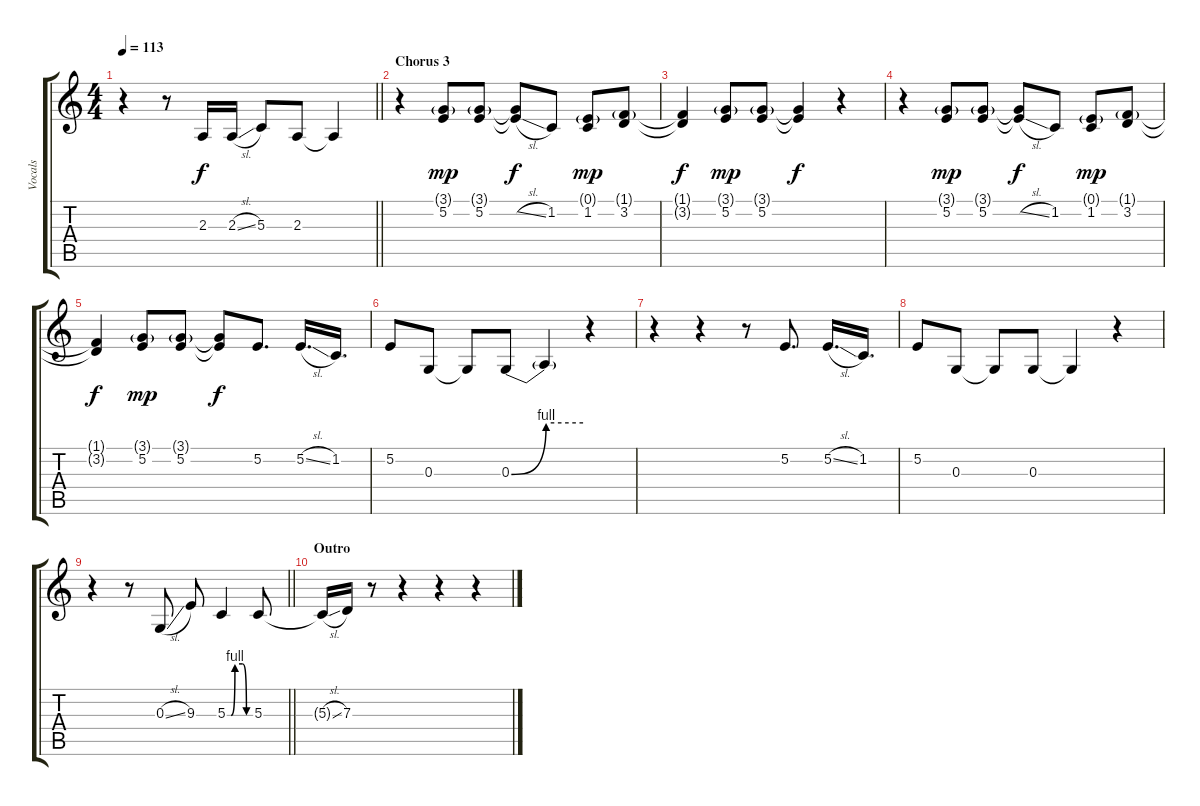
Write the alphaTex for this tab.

\track ("Vocals" "Vocals") {instrument tenorsax}
\staff {score tabs}
\tuning (E4 B3 G3 D3 A2 E2) {hide}
\ts (4 4)
\tempo 113
\clef g2
\barLineRight lightlight
\ks c
r.4{dy f} r.8 2.3.16 2.3{sl}.16 5.3.8 2.3.8 2.3{t}.4 |
\section ("" "Chorus 3")
r.4 (3.1{g} 5.2).8{dy mp} (3.1{g} 5.2).8 (3.1{t} 5.2{sl t}).8{dy f} 1.2.8 (0.1{g} 1.2).8{dy mp} (1.1{g} 3.2).8 |
(1.1{t} 3.2{t}).4{dy f} (3.1{g} 5.2).8{dy mp} (3.1{g} 5.2).8 (3.1{t} 5.2{t}).4{dy f} r.4 |
r.4 (3.1{g} 5.2).8{dy mp} (3.1{g} 5.2).8 (3.1{t} 5.2{sl t}).8{dy f} 1.2.8 (0.1{g} 1.2).8{dy mp} (1.1{g} 3.2).8 |
(1.1{t} 3.2{t}).4{dy f} (3.1{g} 5.2).8{dy mp} (3.1{g} 5.2).8 (3.1{t} 5.2{t}).8{dy f} 5.2.8{d} 5.2{sl}.16{d} 1.2.16{d} |
5.2.8 0.3.8 0.3{t}.8 0.3{be (bend 0 0 60 4)}.8 0.3{be (hold 0 4 60 4) t}.4 r.4 |
r.4 r.4 r.8 5.2.8{d} 5.2{sl}.16{d} 1.2.16{d} |
5.2.8 0.3.8 0.3{t}.8 0.3.8 0.3{t}.4 r.4 |
\barLineRight lightlight
r.4 r.8 0.3{sl}.8 9.3.8 5.3{be (custom 0 0 10 0 20 4 40 4 50 0 60 0)}.4 5.3.8 |
\section ("" "Outro")
5.3{sl t}.16 7.3.16 r.8 r.4 r.4 r.4
